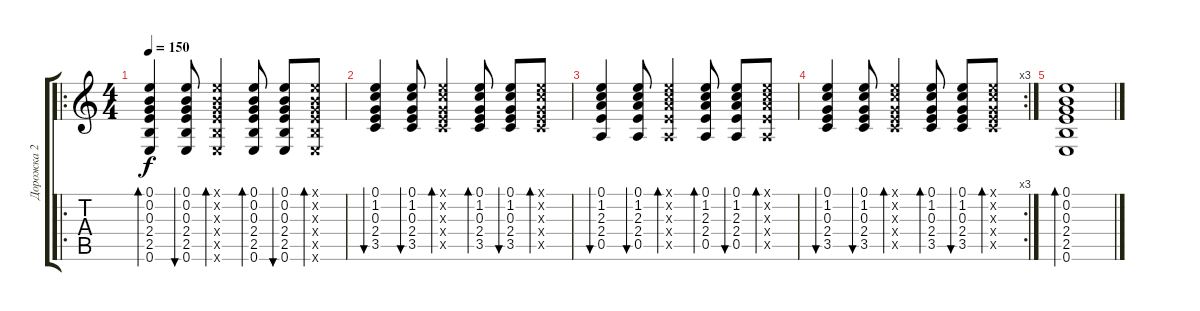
\track ("Дорожка 2" "Дорожка 2") {instrument acousticguitarnylon}
\staff {score tabs}
\tuning (E4 B3 G3 D3 A2 E2) {hide}
\ro
\ts (4 4)
\tempo 150
\clef g2
\ks c
(0.1 0.2 0.3 2.4 2.5 0.6).4{bd 60 dy f} (0.1 0.2 0.3 2.4 2.5 0.6).8{bu 60} (0.1{x} 0.2{x} 0.3{x} 2.4{x} 2.5{x} 0.6{x}).4{bd 60} (0.1 0.2 0.3 2.4 2.5 0.6).8{bd 60} (0.1 0.2 0.3 2.4 2.5 0.6).8{bu 60} (0.1{x} 0.2{x} 0.3{x} 2.4{x} 2.5{x} 0.6{x}).8{bd 60} |
(0.1 1.2 0.3 2.4 3.5).4{bu 60} (0.1 1.2 0.3 2.4 3.5).8{bu 60} (0.1{x} 1.2{x} 0.3{x} 2.4{x} 3.5{x}).4{bd 60} (0.1 1.2 0.3 2.4 3.5).8{bd 60} (0.1 1.2 0.3 2.4 3.5).8{bu 60} (0.1{x} 1.2{x} 0.3{x} 2.4{x} 3.5{x}).8{bd 60} |
(0.1 1.2 2.3 2.4 0.5).4{bu 60} (0.1 1.2 2.3 2.4 0.5).8{bu 60} (0.1{x} 1.2{x} 2.3{x} 2.4{x} 0.5{x}).4{bd 60} (0.1 1.2 2.3 2.4 0.5).8{bd 60} (0.1 1.2 2.3 2.4 0.5).8{bu 60} (0.1{x} 1.2{x} 2.3{x} 2.4{x} 0.5{x}).8{bd 60} |
\rc 3
(0.1 1.2 0.3 2.4 3.5).4{bu 60} (0.1 1.2 0.3 2.4 3.5).8{bu 60} (0.1{x} 1.2{x} 0.3{x} 2.4{x} 3.5{x}).4{bd 60} (0.1 1.2 0.3 2.4 3.5).8{bd 60} (0.1 1.2 0.3 2.4 3.5).8{bu 60} (0.1{x} 1.2{x} 0.3{x} 2.4{x} 3.5{x}).8{bd 60} |
(0.1 0.2 0.3 2.4 2.5 0.6).1{bd 60}
